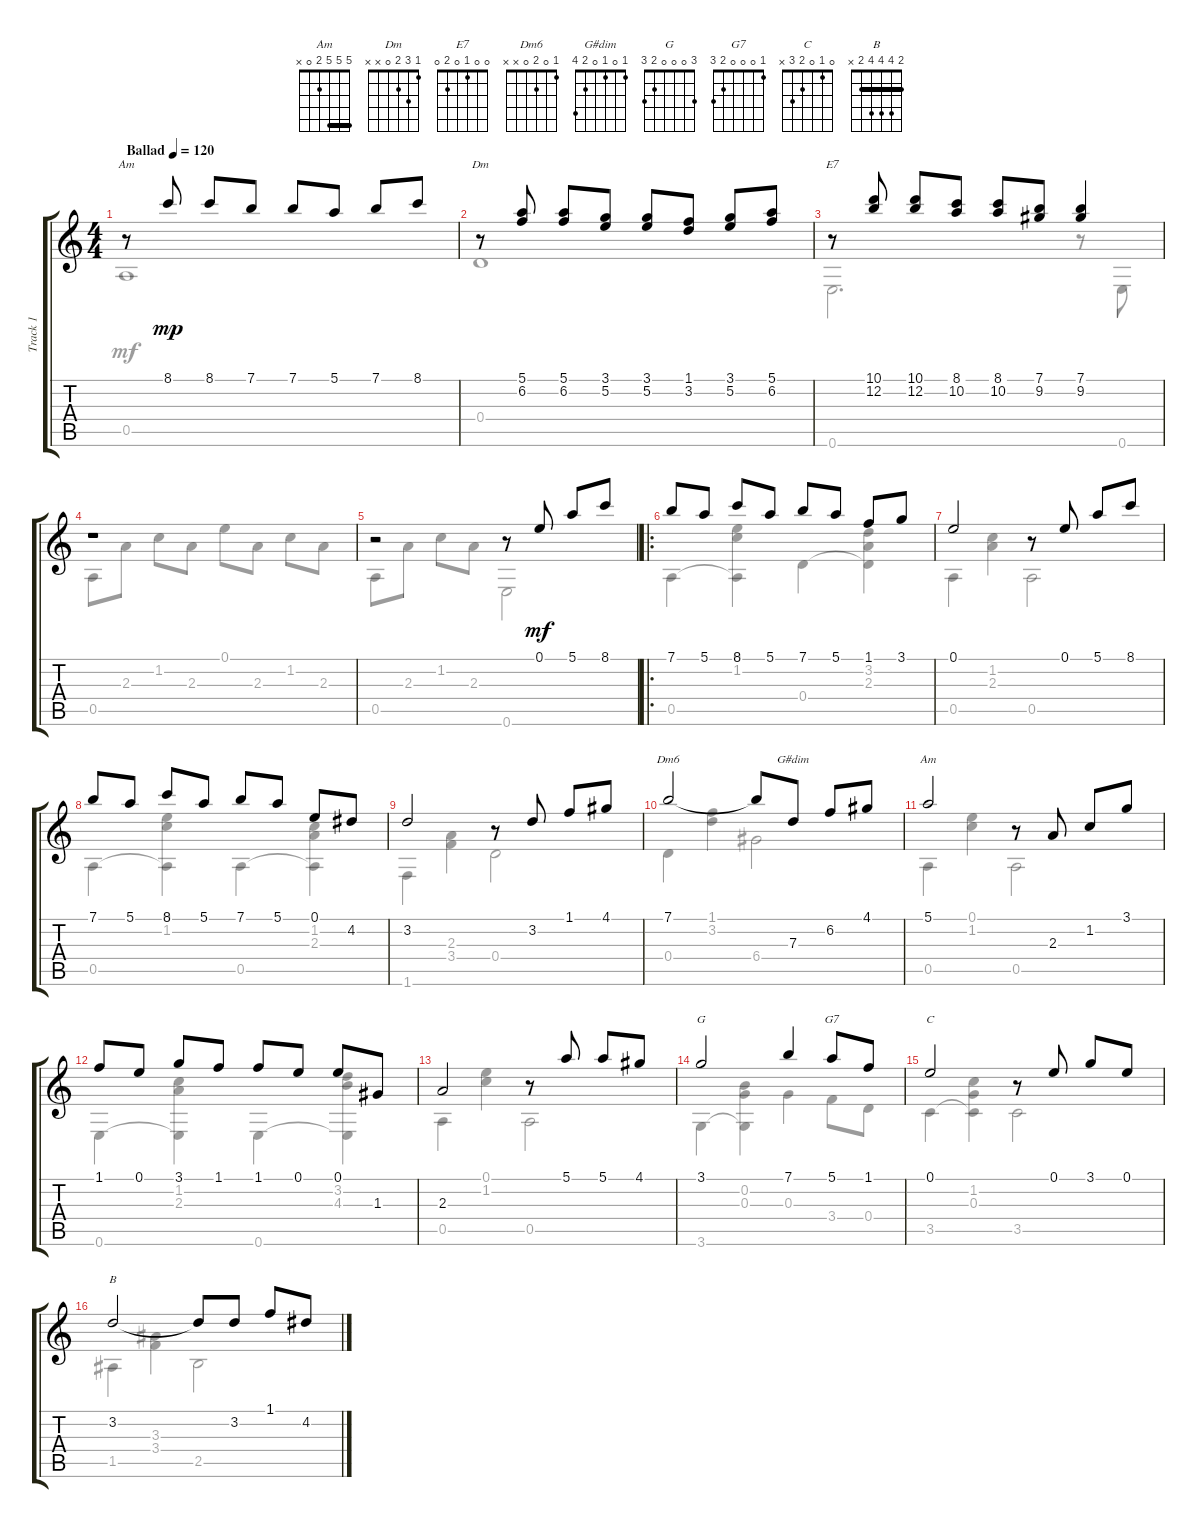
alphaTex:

\track ("Track 1" "Track 1") {instrument acousticguitarnylon}
\staff {score tabs}
\tuning (E4 B3 G3 D3 A2 E2) {hide}
\chord ("Am" 0 1 2 2 0 x)
\chord ("Dm" 1 3 2 0 x x)
\chord ("E7" 0 0 1 0 2 0)
\chord ("Dm6" 1 0 2 0 x x)
\chord ("G#dim" 1 0 1 0 2 4)
\chord ("Am" 5 5 5 2 0 x) {barre 5}
\chord ("G" 3 0 0 0 2 3)
\chord ("G7" 1 0 0 0 2 3)
\chord ("C" 0 1 0 2 3 x)
\chord ("B" 2 4 4 4 2 x) {barre 2}
\voice
\ts (4 4)
\tempo (120 "Ballad")
\clef g2
\ks c
r.8{ch "Am" dy mp instrument acousticguitarnylon} 8.1.8 8.1.8 7.1.8 7.1.8 5.1.8 7.1.8 8.1.8 |
r.8{ch "Dm"} (5.1 6.2).8 (5.1 6.2).8 (3.1 5.2).8 (3.1 5.2).8 (1.1 3.2).8 (3.1 5.2).8 (5.1 6.2).8 |
r.8{ch "E7"} (10.1 12.2).8 (10.1 12.2).8 (8.1 10.2).8 (8.1 10.2).8 (7.1 9.2).8 (7.1 9.2).4 |
r.1 |
r.2 r.8 0.1.8{dy mf} 5.1.8 8.1.8 |
\ro
7.1.8 5.1.8 8.1.8{beam Up} 5.1.8{beam Up} 7.1.8 5.1.8 1.1.8 3.1.8 |
0.1.2 r.8 0.1.8 5.1.8 8.1.8 |
7.1.8 5.1.8 8.1.8 5.1.8 7.1.8 5.1.8 0.1.8 4.2.8 |
3.2.2 r.8 3.2.8 1.1.8 4.1.8 |
7.1.2{ch "Dm6"} 7.1{t}.8 7.3.8{ch "G#dim"} 6.2.8 4.1.8 |
5.1.2{ch "Am"} r.8 2.3.8 1.2.8 3.1.8 |
1.1.8 0.1.8 3.1.8 1.1.8 1.1.8 0.1.8 0.1.8 1.3.8 |
2.3.2 r.8 5.1.8 5.1.8 4.1.8 |
3.1.2{ch "G"} 7.1.4 5.1.8{ch "G7"} 1.1.8 |
0.1.2{ch "C"} r.8 0.1.8 3.1.8 0.1.8 |
3.2.2{ch "B"} 3.2{t}.8 3.2.8 1.1.8 4.2.8
\voice
\clef g2
\ottava regular
\simile none
\ks c
0.5.1{dy mf} |
0.4.1 |
0.6.2{d} r.8 0.6.8 |
0.5.8 2.3.8 1.2.8 2.3.8 0.1.8 2.3.8 1.2.8 2.3.8 |
0.5.8 2.3.8 1.2.8 2.3.8 0.6.2 |
0.5.4 (0.1 1.2 0.5{t}).4 0.4.4 (3.2 2.3 0.4{t}).4 |
0.5.4 (1.2 2.3).4 0.5.2 |
0.5.4 (0.1 1.2 0.5{t}).4 0.5.4 (1.2 2.3 0.5{t}).4 |
1.6.4 (2.3 3.4).4 0.4.2 |
0.4.4 (1.1 3.2).4 6.4.2 |
0.5.4 (0.1 1.2).4 0.5.2 |
0.6.4 (1.2 2.3 0.6{t}).4 0.6.4 (3.2 4.3 0.6{t}).4 |
0.5.4 (0.1 1.2).4 0.5.2 |
3.6.4 (0.2 0.3 3.6{t}).4 0.3.4 3.4.8 0.4.8 |
3.5.4 (1.2 0.3 3.5{t}).4 3.5.2 |
1.5.4 (3.3 3.4).4 2.5.2
